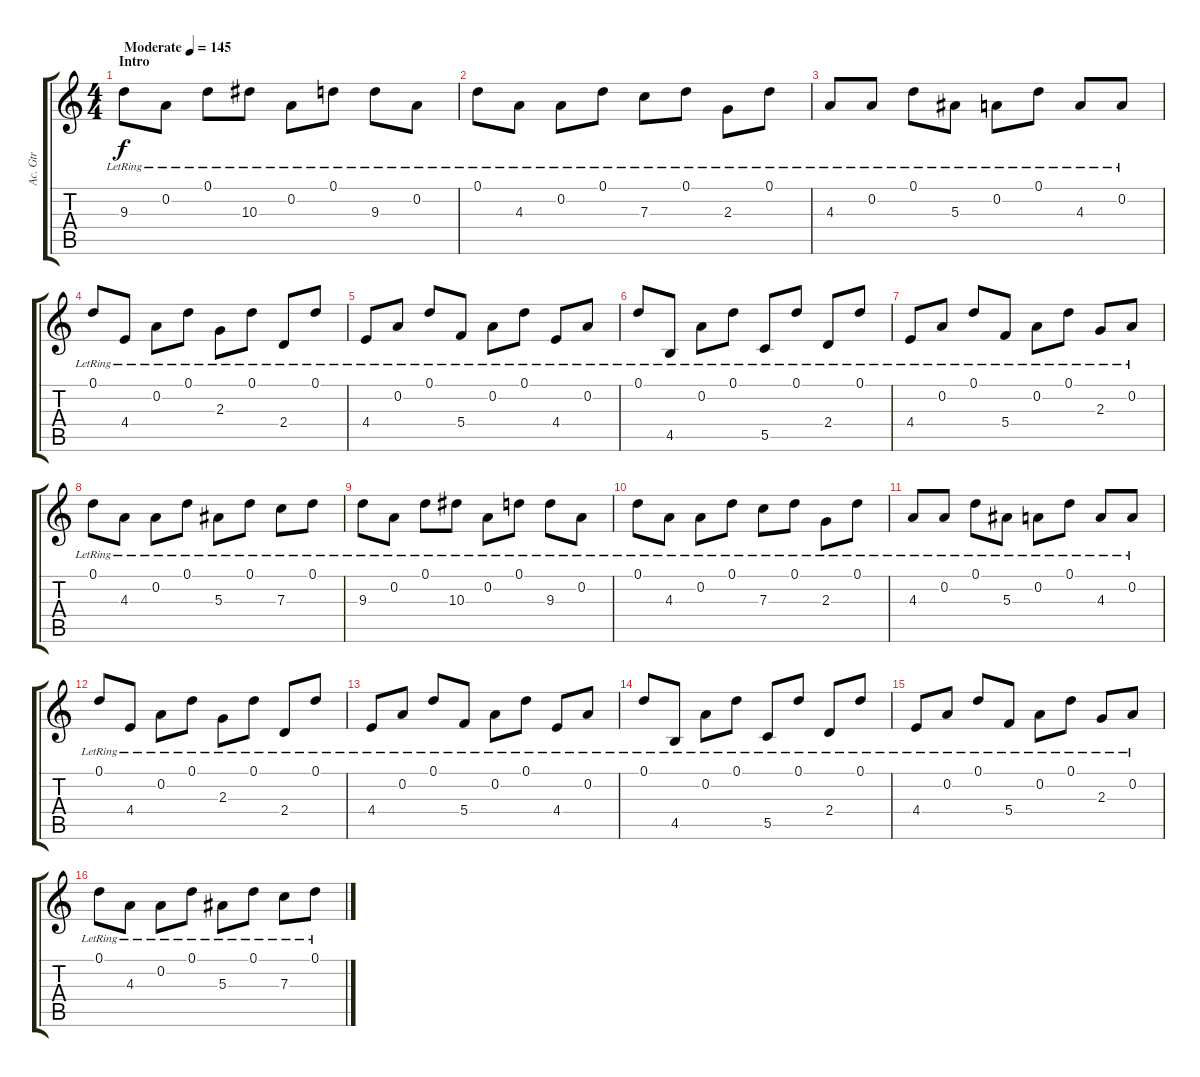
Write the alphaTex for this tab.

\track ("Ac. Gtr" "Ac. Gtr") {instrument electricguitarclean}
\staff {score tabs}
\tuning (D4 A3 F3 C3 G2 D2) {hide}
\ts (4 4)
\section ("" "Intro")
\tempo (145 "Moderate")
\clef g2
\ks c
9.3{lr}.8{dy f instrument electricguitarclean} 0.2{lr}.8 0.1{lr}.8 10.3{lr}.8 0.2{lr}.8 0.1{lr}.8 9.3{lr}.8 0.2{lr}.8 |
0.1{lr}.8 4.3{lr}.8 0.2{lr}.8 0.1{lr}.8 7.3{lr}.8 0.1{lr}.8 2.3{lr}.8 0.1{lr}.8 |
4.3{lr}.8 0.2{lr}.8 0.1{lr}.8 5.3{lr}.8 0.2{lr}.8 0.1{lr}.8 4.3{lr}.8 0.2{lr}.8 |
0.1{lr}.8 4.4{lr}.8 0.2{lr}.8 0.1{lr}.8 2.3{lr}.8 0.1{lr}.8 2.4{lr}.8 0.1{lr}.8 |
4.4{lr}.8 0.2{lr}.8 0.1{lr}.8 5.4{lr}.8 0.2{lr}.8 0.1{lr}.8 4.4{lr}.8 0.2{lr}.8 |
0.1{lr}.8 4.5{lr}.8 0.2{lr}.8 0.1{lr}.8 5.5{lr}.8 0.1{lr}.8 2.4{lr}.8 0.1{lr}.8 |
4.4{lr}.8 0.2{lr}.8 0.1{lr}.8 5.4{lr}.8 0.2{lr}.8 0.1{lr}.8 2.3{lr}.8 0.2{lr}.8 |
0.1{lr}.8 4.3{lr}.8 0.2{lr}.8 0.1{lr}.8 5.3{lr}.8 0.1{lr}.8 7.3{lr}.8 0.1{lr}.8 |
9.3{lr}.8 0.2{lr}.8 0.1{lr}.8 10.3{lr}.8 0.2{lr}.8 0.1{lr}.8 9.3{lr}.8 0.2{lr}.8 |
0.1{lr}.8 4.3{lr}.8 0.2{lr}.8 0.1{lr}.8 7.3{lr}.8 0.1{lr}.8 2.3{lr}.8 0.1{lr}.8 |
4.3{lr}.8 0.2{lr}.8 0.1{lr}.8 5.3{lr}.8 0.2{lr}.8 0.1{lr}.8 4.3{lr}.8 0.2{lr}.8 |
0.1{lr}.8 4.4{lr}.8 0.2{lr}.8 0.1{lr}.8 2.3{lr}.8 0.1{lr}.8 2.4{lr}.8 0.1{lr}.8 |
4.4{lr}.8 0.2{lr}.8 0.1{lr}.8 5.4{lr}.8 0.2{lr}.8 0.1{lr}.8 4.4{lr}.8 0.2{lr}.8 |
0.1{lr}.8 4.5{lr}.8 0.2{lr}.8 0.1{lr}.8 5.5{lr}.8 0.1{lr}.8 2.4{lr}.8 0.1{lr}.8 |
4.4{lr}.8 0.2{lr}.8 0.1{lr}.8 5.4{lr}.8 0.2{lr}.8 0.1{lr}.8 2.3{lr}.8 0.2{lr}.8 |
0.1{lr}.8 4.3{lr}.8 0.2{lr}.8 0.1{lr}.8 5.3{lr}.8 0.1{lr}.8 7.3{lr}.8 0.1{lr}.8
